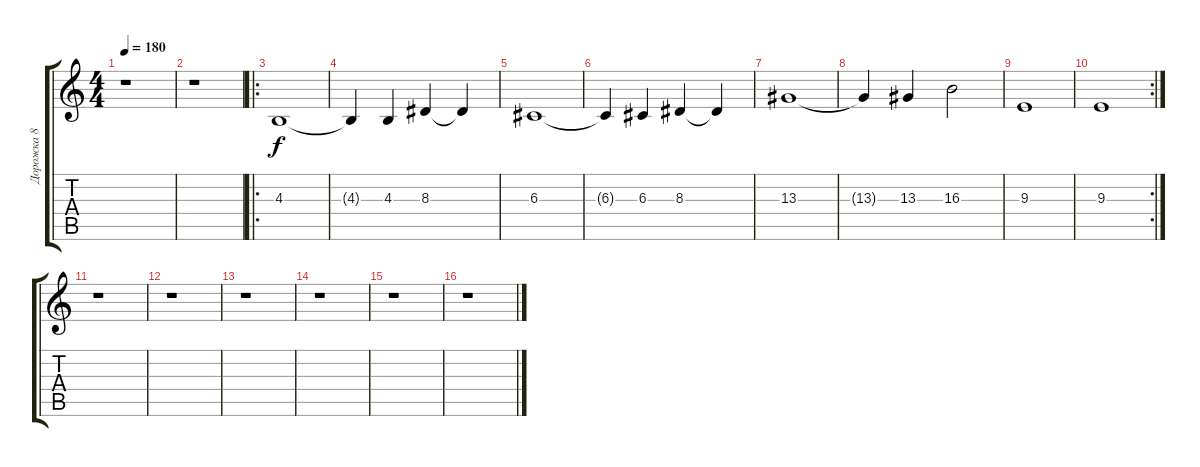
\track ("Дорожка 8" "Дорожка 8") {instrument pad8sweep}
\staff {score tabs}
\tuning (E4 B3 G3 D3 A2 E2) {hide}
\ts (4 4)
\tempo 180
\clef g2
\ks c
r.1{dy f} |
r.1 |
\ro
4.3.1 |
4.3{t}.4 4.3.4 8.3.4 8.3{t}.4 |
6.3.1 |
6.3{t}.4 6.3.4 8.3.4 8.3{t}.4 |
13.3.1 |
13.3{t}.4 13.3.4 16.3.2 |
9.3.1 |
\rc 2
9.3.1 |
r.1 |
r.1 |
r.1 |
r.1 |
r.1 |
r.1
